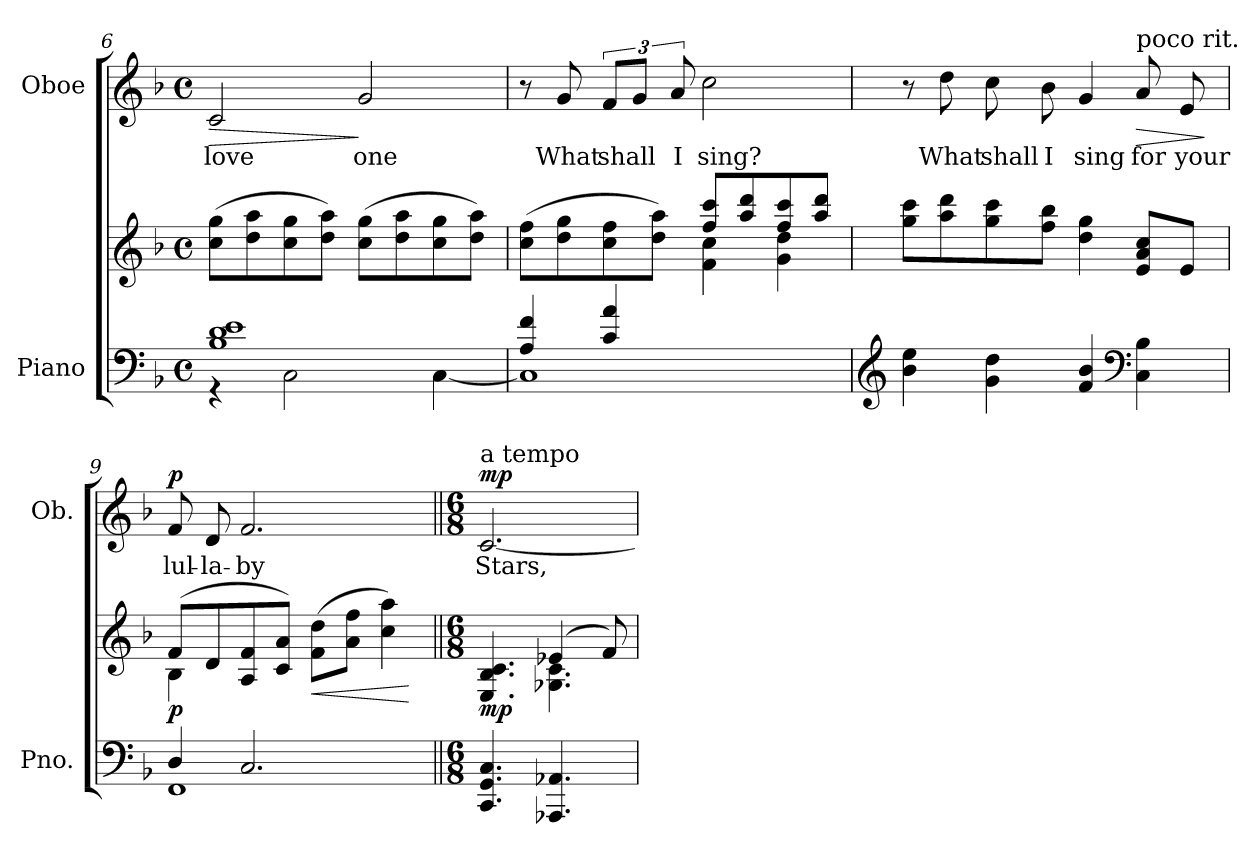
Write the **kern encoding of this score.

**kern	**kern	**dynam	**kern	**text	**dynam
*part2	*part2	*part2	*part1	*part1	*part1
*staff3	*staff2	*staff2/3	*staff1	*staff1	*staff1
*I"Piano	*	*	*I"Oboe	*	*
*I'Pno.	*	*	*I'Ob.	*	*
*clefF4	*clefG2	*	*clefG2	*	*
*k[b-]	*k[b-]	*	*k[b-]	*	*
*M4/4	*M4/4	*	*M4/4	*	*
*met(c)	*met(c)	*	*met(c)	*	*
=6	=6	=6	=6	=6	=6
*^	*	*	*	*	*
!	!	!	!	!	!LO:LY:b	!LO:HP:b
1B- 1d 1e	4r	(8cc\ 8gg\L	.	2c/	love	>
.	.	8dd\ 8aa\	.	.	.	.
.	2C\	8cc\ 8gg\	.	.	.	.
.	.	8dd\ 8aa\J)	.	.	.	.
!	!	!	!	!	!LO:LY:b	!
.	.	(8cc\ 8gg\L	.	2g/	one	]
.	.	8dd\ 8aa\	.	.	.	.
.	[4C\	8cc\ 8gg\	.	.	.	.
.	.	8dd\ 8aa\J)	.	.	.	.
=7	=7	=7	=7	=7	=7	=7
*	*	*^	*	*	*	*
4A/ 4f/	1C]	(8cc\ 8ff\L	2ryy	.	8r	.	.
!	!	!	!	!	!	!LO:LY:b	!
.	.	8dd\ 8gg\	.	.	8g/	What	.
!	!	!	!	!	!	!LO:LY:b	!
4c/ 4a/	.	8cc\ 8ff\	.	.	12f/L	shall	.
.	.	.	.	.	12g/J	.	.
.	.	8dd\ 8aa\J)	.	.	.	.	.
!	!	!	!	!	!	!LO:LY:b	!
.	.	.	.	.	12a/	I	.
!	!	!	!	!	!	!LO:LY:b	!
2ryy	.	8ff/ 8ccc/L	4f\ 4cc\	.	2cc\	sing?	.
.	.	8aa/ 8ddd/	.	.	.	.	.
.	.	8ff/ 8ccc/	4g\ 4dd\	.	.	.	.
.	.	8aa/ 8ddd/J	.	.	.	.	.
*v	*v	*	*	*	*	*	*
*	*v	*v	*	*	*	*
!!LO:LB:g=z
=8	=8	=8	=8	=8	=8
*clefG2	*	*	*	*	*
4b-\ 4ee\	8gg\ 8ccc\L	.	8r	.	.
!	!	!	!	!LO:LY:b	!
.	8aa\ 8ddd\	.	8dd\	What	.
!	!	!	!	!LO:LY:b	!
4g\ 4dd\	8gg\ 8ccc\	.	8cc\	shall	.
!	!	!	!	!LO:LY:b	!
.	8ff\ 8bb-\J	.	8b-\	I	.
!	!	!	!	!LO:LY:b	!
4f/ 4b-/	4dd\ 4gg\	.	4g/	sing	.
*clefF4	*	*	*	*	*
!	!	!	!LO:TX:a:t=poco rit.	!	!
!	!	!	!	!LO:LY:b	!LO:HP:b
4C\ 4B-\	8e/ 8a/ 8cc/L	.	8a/	for	>
!	!	!	!	!LO:LY:b	!
.	8e/J	.	8e/	your	.
.	.	.	.	.	]
=9	=9	=9	=9	=9	=9
*^	*^	*	*	*	*
!	!	!	!	!LO:DY:b	!	!LO:LY:b	!LO:DY:a
4D/	1FF	(8f/L	4B-\	p	8f/	lul-	p
!	!	!	!	!	!	!LO:LY:b	!
.	.	8d/	.	.	8d/	-la-	.
!	!	!	!	!	!	!LO:LY:b	!
2.C/	.	8A/ 8f/	2.ryy	.	2.f/	-by	.
.	.	8c/ 8a/J)	.	.	.	.	.
!	!	!	!	!LO:HP:b	!	!	!
.	.	(8f\ 8dd\L	.	<	.	.	.
.	.	8a\ 8ff\J	.	.	.	.	.
.	.	4cc\ 4aa\)	.	.	.	.	.
*v	*v	*	*	*	*	*	*
*	*v	*v	*	*	*	*
.	.	[	.	.	.
=10||	=10||	=10||	=10||	=10||	=10||
*M6/8	*M6/8	*	*M6/8	*	*
*	*^	*	*	*	*
!	!	!	!	!LO:TX:a:t=a tempo	!	!
!	!	!	!LO:DY:b	!	!LO:LY:b	!LO:DY:a
4.CC/ 4.GG/ 4.C/	4.E/ 4.B-/ 4.c/	4.ryy	mp	[2.c/	Stars,	mp
4.AAA-X/ 4.AA-X/	(4e-X/	4.G-X\ 4.c\	.	.	.	.
.	8f/)	.	.	.	.	.
*	*v	*v	*	*	*	*
=	=	=	=	=	=
*-	*-	*-	*-	*-	*-
